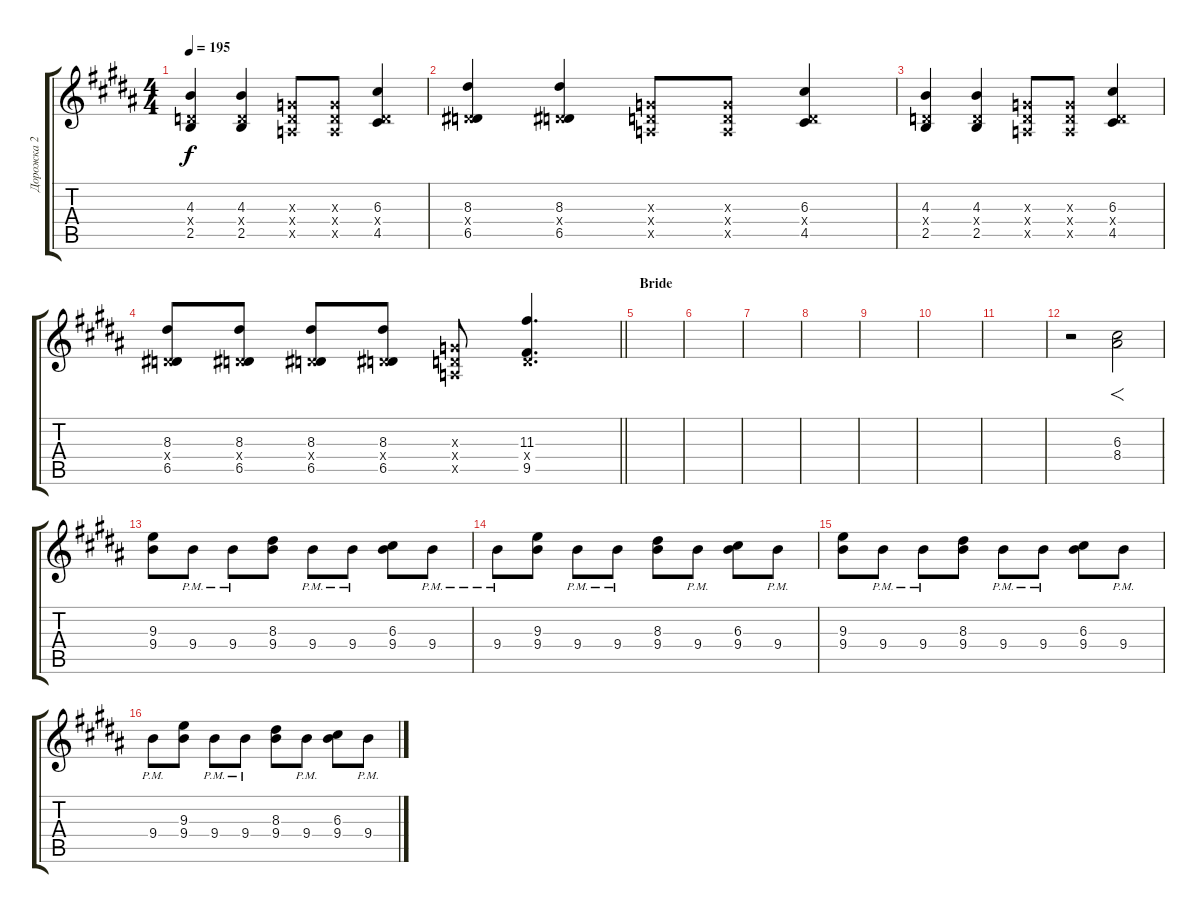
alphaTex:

\track ("Дорожка 2" "Дорожка 2") {instrument distortionguitar}
\staff {score tabs}
\tuning (E4 B3 G3 D3 A2 E2) {hide}
\ts (4 4)
\tempo 195
\clef g2
\ks b
(4.3 0.4{x} 2.5).4{dy f} (4.3 0.4{x} 2.5).4 (0.3{x} 0.4{x} 0.5{x}).8 (0.3{x} 0.4{x} 0.5{x}).8 (6.3 0.4{x} 4.5).4 |
(8.3 0.4{x} 6.5).4 (8.3 0.4{x} 6.5).4 (0.3{x} 0.4{x} 0.5{x}).8 (0.3{x} 0.4{x} 0.5{x}).8 (6.3 0.4{x} 4.5).4 |
(4.3 0.4{x} 2.5).4 (4.3 0.4{x} 2.5).4 (0.3{x} 0.4{x} 0.5{x}).8 (0.3{x} 0.4{x} 0.5{x}).8 (6.3 0.4{x} 4.5).4 |
\barLineRight lightlight
(8.3 0.4{x} 6.5).8 (8.3 0.4{x} 6.5).8 (8.3 0.4{x} 6.5).8 (8.3 0.4{x} 6.5).8 (0.3{x} 0.4{x} 0.5{x}).8 (11.3 0.4{x} 9.5).4{d} |
\section ("" "Bride")
|
|
|
|
|
|
|
r.2 (6.3 8.4).2{f} |
(9.3 9.4).8 9.4{pm}.8 9.4{pm}.8 (8.3 9.4).8 9.4{pm}.8 9.4{pm}.8 (6.3 9.4).8 9.4{pm}.8 |
9.4{pm}.8 (9.3 9.4).8 9.4{pm}.8 9.4{pm}.8 (8.3 9.4).8 9.4{pm}.8 (6.3 9.4).8 9.4{pm}.8 |
(9.3 9.4).8 9.4{pm}.8 9.4{pm}.8 (8.3 9.4).8 9.4{pm}.8 9.4{pm}.8 (6.3 9.4).8 9.4{pm}.8 |
9.4{pm}.8 (9.3 9.4).8 9.4{pm}.8 9.4{pm}.8 (8.3 9.4).8 9.4{pm}.8 (6.3 9.4).8 9.4{pm}.8
